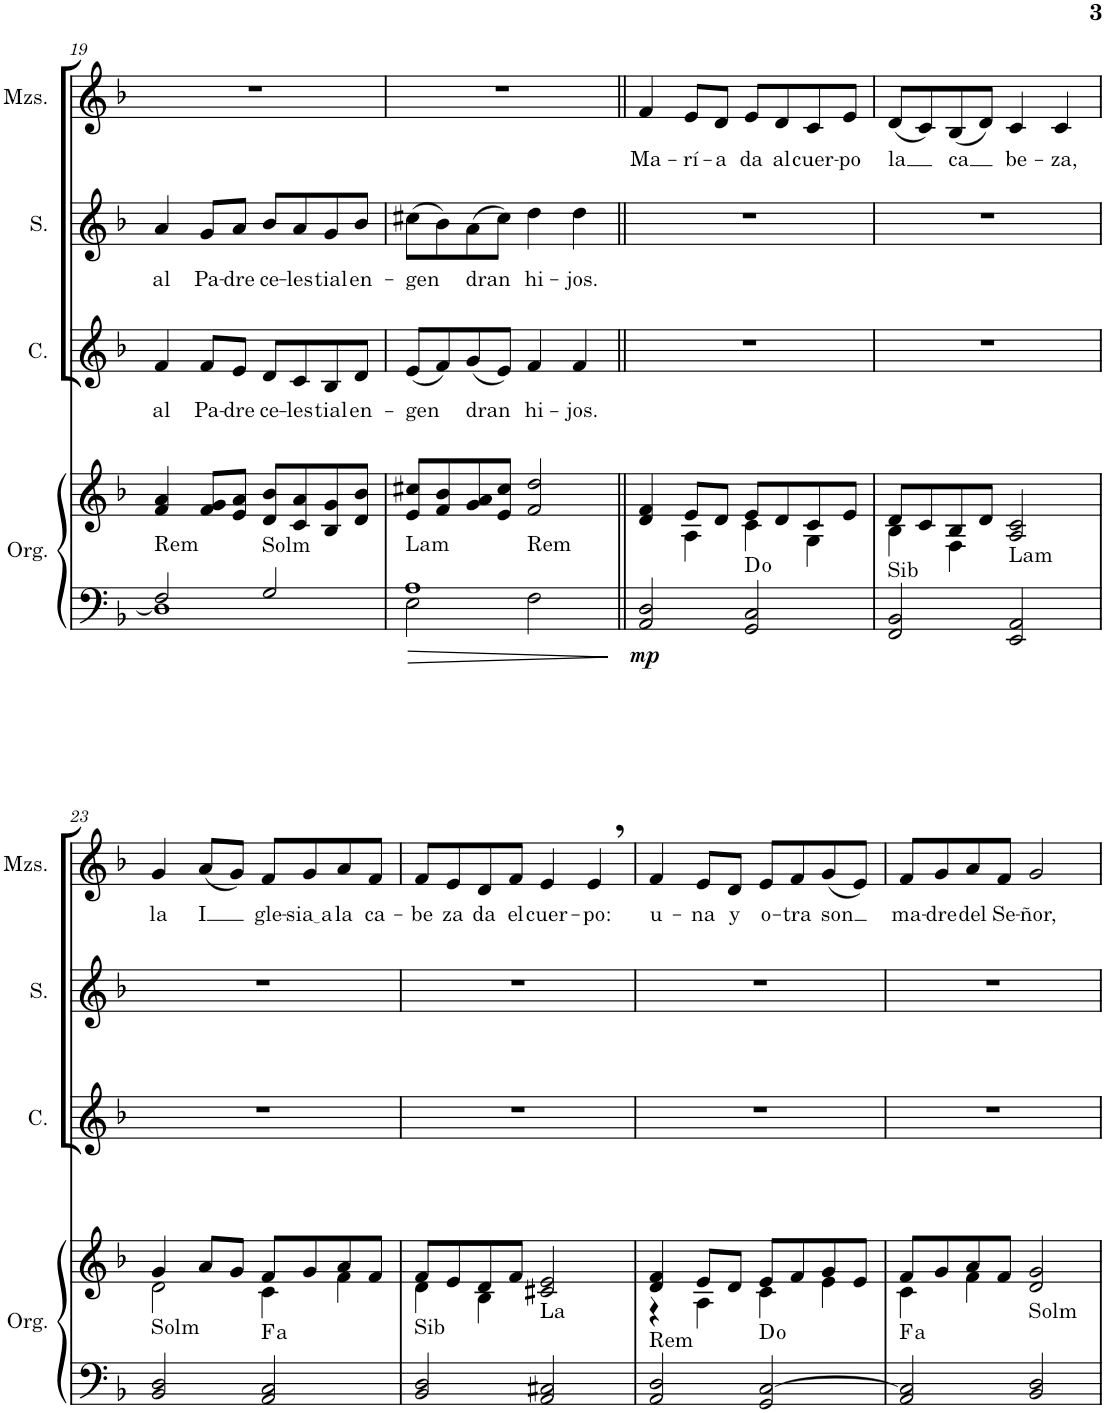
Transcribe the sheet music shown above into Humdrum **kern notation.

**kern	**kern	**dynam	**harte	**kern	**text	**kern	**text	**kern	**text
*part4	*part4	*part4	*part4	*part3	*part3	*part2	*part2	*part1	*part1
*staff5	*staff4	*staff4/5	*	*staff3	*staff3	*staff2	*staff2	*staff1	*staff1
*I"Órgano	*	*	*	*I"Contralto	*	*I"Soprano	*	*I"Solista	*
*	*	*	*	*I'C.	*	*I'S.	*	*	*
!!LO:PB:g=z
*clefF4	*clefG2	*	*	*clefG2	*	*clefG2	*	*clefG2	*
*k[b-]	*k[b-]	*	*	*k[b-]	*	*k[b-]	*	*k[b-]	*
*M4/4	*M4/4	*	*	*M4/4	*	*M4/4	*	*M4/4	*
=19	=19	=19	=19	=19	=19	=19	=19	=19	=19
*^	*	*	*	*	*	*	*	*	*
!	!	!	!	!LO:H:kt=Rem	!	!LO:LY:b	!	!LO:LY:b	!	!
2F/	1D]	4f/ 4a/	.	N	4f/	al	4a/	al	1r	.
!	!	!	!	!	!	!LO:LY:b	!	!LO:LY:b	!	!
.	.	8f/ 8g/L	.	.	8f/L	Pa-	8g/L	Pa-	.	.
!	!	!	!	!	!	!LO:LY:b	!	!LO:LY:b	!	!
.	.	8e/ 8a/J	.	.	8e/J	-dre	8a/J	-dre	.	.
!	!	!	!	!LO:H:kt=Solm	!	!LO:LY:b	!	!LO:LY:b	!	!
2G/	.	8d/ 8b-/L	.	N	8d/L	ce-	8b-/L	ce-	.	.
!	!	!	!	!	!	!LO:LY:b	!	!LO:LY:b	!	!
.	.	8c/ 8a/	.	.	8c/	-les	8a/	-les	.	.
!	!	!	!	!	!	!LO:LY:b	!	!LO:LY:b	!	!
.	.	8B-/ 8g/	.	.	8B-/	tial	8g/	tial	.	.
!	!	!	!	!	!	!LO:LY:b	!	!LO:LY:b	!	!
.	.	8d/ 8b-/J	.	.	8d/J	en-	8b-/J	en-	.	.
=20	=20	=20	=20	=20	=20	=20	=20	=20	=20	=20
!	!	!	!	!LO:H:kt=Lam	!	!LO:LY:b	!	!LO:LY:b	!	!
1A	2E\	8e/ 8cc#X/L	.	N	(8e/L	-gen	(8cc#X\L	-gen	1r	.
.	.	8f/ 8b-/	.	.	8f/)	.	8b-\)	.	.	.
!	!	!	!	!	!	!LO:LY:b	!	!LO:LY:b	!	!
.	.	8g/ 8a/	.	.	(8g/	dran	(8a\	dran	.	.
.	.	8e/ 8cc#/J	.	.	8e/J)	.	8cc#\J)	.	.	.
!	!	!	!	!LO:H:kt=Rem	!	!LO:LY:b	!	!LO:LY:b	!	!
.	2F\	2f/ 2dd/	.	N	4f/	hi-	4dd\	hi-	.	.
!	!	!	!	!	!	!LO:LY:b	!	!LO:LY:b	!	!
.	.	.	.	.	4f/	-jos.	4dd\	-jos.	.	.
*v	*v	*	*	*	*	*	*	*	*	*
=21||	=21||	=21||	=21||	=21||	=21||	=21||	=21||	=21||	=21||
*	*^	*	*	*	*	*	*	*	*
!	!	!	!LO:DY:b=2	!	!	!	!	!	!	!LO:LY:b
2AA/ 2D/	4d/ 4f/	4ryy	mp	.	1r	.	1r	.	4f/	Ma-
!	!	!	!	!	!	!	!	!	!	!LO:LY:b
.	8e/L	4A\	.	.	.	.	.	.	8e/L	-rí-
!	!	!	!	!	!	!	!	!	!	!LO:LY:b
.	8d/J	.	.	.	.	.	.	.	8d/J	-a
!	!	!	!	!	!	!	!	!	!	!LO:LY:b
2GG/ 2C/	8e/L	4c\	.	D:dim	.	.	.	.	8e/L	da
!	!	!	!	!	!	!	!	!	!	!LO:LY:b
.	8d/	.	.	.	.	.	.	.	8d/	al
!	!	!	!	!	!	!	!	!	!	!LO:LY:b
.	8c/	4G\	.	.	.	.	.	.	8c/	cuer-
!	!	!	!	!	!	!	!	!	!	!LO:LY:b
.	8e/J	.	.	.	.	.	.	.	8e/J	-po
=22	=22	=22	=22	=22	=22	=22	=22	=22	=22	=22
!	!	!	!	!LO:H:kt=Sib	!	!	!	!	!	!LO:LY:b
2FF/ 2BB-/	8d/L	4B-\	.	N	1r	.	1r	.	(8d/L	la
.	8c/	.	.	.	.	.	.	.	8c/)	.
!	!	!	!	!	!	!	!	!	!	!LO:LY:b
.	8B-/	4F\	.	.	.	.	.	.	(8B-/	ca
.	8d/J	.	.	.	.	.	.	.	8d/J)	.
!	!	!	!	!LO:H:kt=Lam	!	!	!	!	!	!LO:LY:b
2EE/ 2AA/	2A/ 2c/	2ryy	.	N	.	.	.	.	4c/	be-
!	!	!	!	!	!	!	!	!	!	!LO:LY:b
.	.	.	.	.	.	.	.	.	4c/	-za,
!!LO:LB:g=z
=23	=23	=23	=23	=23	=23	=23	=23	=23	=23	=23
!	!	!	!	!LO:H:kt=Solm	!	!	!	!	!	!LO:LY:b
2BB-/ 2D/	4g/	2d\	.	N	1r	.	1r	.	4g/	la
!	!	!	!	!	!	!	!	!	!	!LO:LY:b
.	8a/L	.	.	.	.	.	.	.	(8a/L	I
.	8g/J	.	.	.	.	.	.	.	8g/J)	.
!	!	!	!	!LO:H:kt=a	!	!	!	!	!	!LO:LY:b
2AA/ 2C/	8f/L	4c\	.	.	.	.	.	.	8f/L	gle-
!	!	!	!	!	!	!	!	!	!	!LO:LY:b
.	8g/	.	.	.	.	.	.	.	8g/	sia a
!	!	!	!	!	!	!	!	!	!	!LO:LY:b
.	8a/	4f\	.	.	.	.	.	.	8a/	la
!	!	!	!	!	!	!	!	!	!	!LO:LY:b
.	8f/J	.	.	.	.	.	.	.	8f/J	ca-
=24	=24	=24	=24	=24	=24	=24	=24	=24	=24	=24
!	!	!	!	!LO:H:kt=Sib	!	!	!	!	!	!LO:LY:b
2BB-/ 2D/	8f/L	4d\	.	N	1r	.	1r	.	8f/L	-be
!	!	!	!	!	!	!	!	!	!	!LO:LY:b
.	8e/	.	.	.	.	.	.	.	8e/	-za
!	!	!	!	!	!	!	!	!	!	!LO:LY:b
.	8d/	4B-\	.	.	.	.	.	.	8d/	da
!	!	!	!	!	!	!	!	!	!	!LO:LY:b
.	8f/J	.	.	.	.	.	.	.	8f/J	el
!	!	!	!	!LO:H:kt=La	!	!	!	!	!	!LO:LY:b
2AA/ 2C#X/	2c#X/ 2e/	2ryy	.	N	.	.	.	.	4e/	cuer-
!	!	!	!	!	!	!	!	!	!	!LO:LY:b
.	.	.	.	.	.	.	.	.	4e,/	-po:
=25	=25	=25	=25	=25	=25	=25	=25	=25	=25	=25
!	!	!	!	!LO:H:kt=Rem	!	!	!	!	!	!LO:LY:b
2AA/ 2D/	4d/ 4f/	4r	.	N	1r	.	1r	.	4f/	u-
!	!	!	!	!	!	!	!	!	!	!LO:LY:b
.	8e/L	4A\	.	.	.	.	.	.	8e/L	-na
!	!	!	!	!	!	!	!	!	!	!LO:LY:b
.	8d/J	.	.	.	.	.	.	.	8d/J	y
!	!	!	!	!	!	!	!	!	!	!LO:LY:b
2GG/ [2C/	8e/L	4c\	.	D:dim	.	.	.	.	8e/L	o-
!	!	!	!	!	!	!	!	!	!	!LO:LY:b
.	8f/	.	.	.	.	.	.	.	8f/	-tra
!	!	!	!	!	!	!	!	!	!	!LO:LY:b
.	8g/	4e\	.	.	.	.	.	.	(8g/	-son
.	8e/J	.	.	.	.	.	.	.	8e/J)	.
=26	=26	=26	=26	=26	=26	=26	=26	=26	=26	=26
!	!	!	!	!LO:H:kt=a	!	!	!	!	!	!LO:LY:b
2AA/ 2C/]	8f/L	4c\	.	.	1r	.	1r	.	8f/L	ma-
!	!	!	!	!	!	!	!	!	!	!LO:LY:b
.	8g/	.	.	.	.	.	.	.	8g/	-dre
!	!	!	!	!	!	!	!	!	!	!LO:LY:b
.	8a/	4f\	.	.	.	.	.	.	8a/	del
!	!	!	!	!	!	!	!	!	!	!LO:LY:b
.	8f/J	.	.	.	.	.	.	.	8f/J	Se-
!	!	!	!	!LO:H:kt=Solm	!	!	!	!	!	!LO:LY:b
2BB-/ 2D/	2d/ 2g/	2ryy	.	N	.	.	.	.	2g/	-ñor,
*	*v	*v	*	*	*	*	*	*	*	*
=	=	=	=	=	=	=	=	=	=
*-	*-	*-	*-	*-	*-	*-	*-	*-	*-
